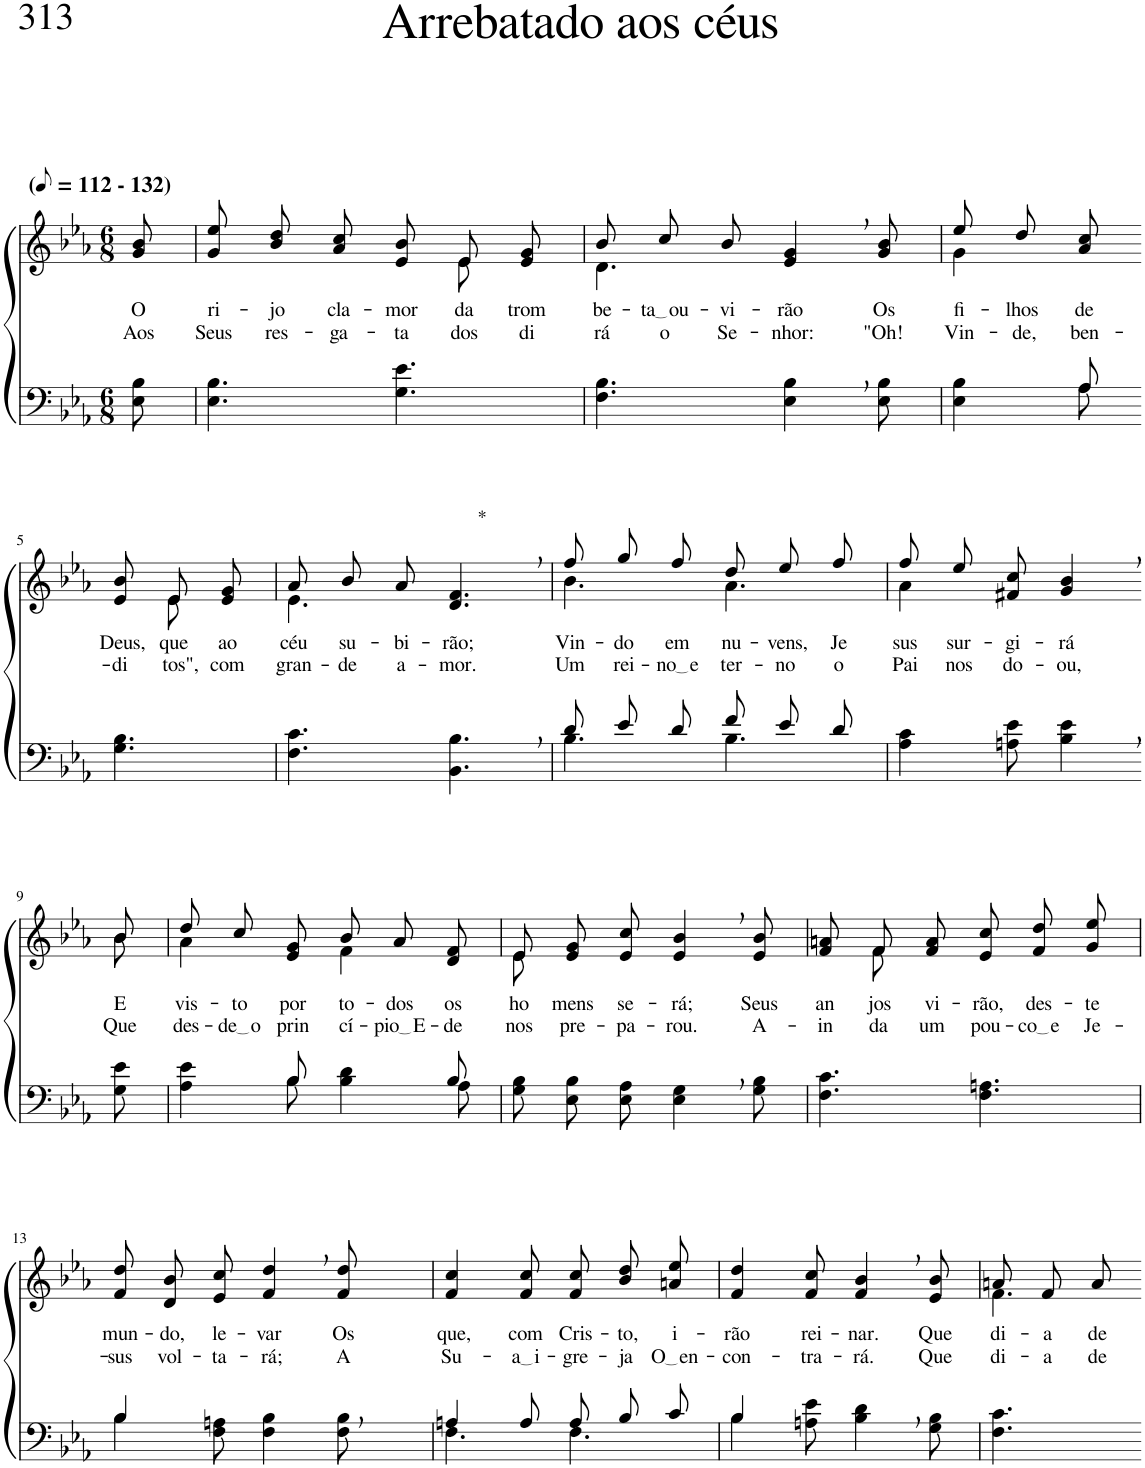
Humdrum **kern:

**kern	**kern	**text	**text
*part2	*part1	*part1	*part1
*staff2	*staff1	*staff1	*staff1
*I"Parte III e IV	*I"Parte I e II	*	*
*clefF4	*clefG2	*	*
*Trd2c3	*Trd2c3	*	*
*k[b-e-a-]	*k[b-e-a-]	*	*
*M6/8	*M6/8	*	*
*MM56	*MM56	*	*
=1	=1	=1	=1
!	!LO:TX:a:B:t=(	!	!
!	!LO:TX:a:B:t=- 132)	!	!
!	!	!LO:LY:b	!LO:LY:b
8E-\ 8B-\	8g/ 8b-/	O	Aos
=2	=2	=2	=2
!	!	!LO:LY:b	!LO:LY:b
*	*^	*	*
4.E-\ 4.B-\	8g/ 8ee-/L	2ryy	ri-	Seus
!	!	!	!LO:LY:b	!LO:LY:b
.	8b-/ 8dd/	.	-jo	res-
!	!	!	!LO:LY:b	!LO:LY:b
.	8a-/ 8cc/J	.	cla-	-ga-
!	!	!	!LO:LY:b	!LO:LY:b
4.G\ 4.e-\	8e-/ 8b-/L	.	-mor	-ta-
!	!	!	!LO:LY:b	!LO:LY:b
.	8e-/	8e-\	da	-dos
!	!	!	!LO:LY:b	!LO:LY:b
.	8e-/ 8g/J	8ryy	trom-	di-
=3	=3	=3	=3	=3
!	!	!	!LO:LY:b	!LO:LY:b
4.F\ 4.B-\	8b-/L	4.d\	-be-	-rá
!	!	!	!LO:LY:b	!LO:LY:b
.	8cc/	.	ta ou	o
!	!	!	!LO:LY:b	!LO:LY:b
.	8b-/J	.	-vi-	Se-
!	!	!	!LO:LY:b	!LO:LY:b
4E-\, 4B-\,	4e-/, 4g/,	4.ryy	-rão	-nhor:
!	!	!	!LO:LY:b	!LO:LY:b
8E-\ 8B-\	8g/ 8b-/	.	Os	"Oh!
=4	=4	=4	=4	=4
*^	*	*	*	*
!	!	!	!	!LO:LY:b	!LO:LY:b
4ryy	4E-\ 4B-\	8ee-\L	4g\	-fi-	Vin-
!	!	!	!	!LO:LY:b	!LO:LY:b
.	.	8dd\	.	-lhos	-de,
!	!	!	!	!LO:LY:b	!LO:LY:b
8A-/	8A-\	8a-\ 8cc\J	8ryy	de	ben-
!!LO:LB:g=z	!!
=5-	=5-	=5-	=5-	=5-	=5-
!	!	!	!	!LO:LY:b	!LO:LY:b
*v	*v	*	*	*	*
4.G\ 4.B-\	8e-/ 8b-/L	8ryy	Deus,	-di-
!	!	!	!LO:LY:b	!LO:LY:b
.	8e-/	8e-\	que	-tos",
!	!	!	!LO:LY:b	!LO:LY:b
.	8e-/ 8g/J	8ryy	ao	com
=6	=6	=6	=6	=6
!	!	!	!LO:LY:b	!LO:LY:b
4.F\ 4.c\	8a-/L	4.e-\	céu	gran-
!	!	!	!LO:LY:b	!LO:LY:b
.	8b-/	.	su-	-de
!	!	!	!LO:LY:b	!LO:LY:b
.	8a-/J	.	-bi-	a-
!	!LO:TX:a:t=*	!	!	!
!	!	!	!LO:LY:b	!LO:LY:b
4.BB-\, 4.B-\,	4.d/, 4.f/,	4.ryy	-rão;	-mor.
=7	=7	=7	=7	=7
*^	*	*	*	*
!	!	!	!	!LO:LY:b	!LO:LY:b
8d/L	4.B-\	8ff/L	4.b-\	Vin-	Um
!	!	!	!	!LO:LY:b	!LO:LY:b
8e-/	.	8gg/	.	-do	rei-
!	!	!	!	!LO:LY:b	!LO:LY:b
8d/J	.	8ff/J	.	em	no e
!	!	!	!	!LO:LY:b	!LO:LY:b
8f/L	4.B-\	8dd/L	4.a-\	nu-	-ter-
!	!	!	!	!LO:LY:b	!LO:LY:b
8e-/	.	8ee-/	.	-vens,	-no
!	!	!	!	!LO:LY:b	!LO:LY:b
8d/J	.	8ff/J	.	Je-	o
*v	*v	*	*	*	*
=8	=8	=8	=8	=8
!	!	!	!LO:LY:b	!LO:LY:b
4A-\ 4c\	8ff\L	4a-\	-sus	Pai
!	!	!	!LO:LY:b	!LO:LY:b
.	8ee-\	.	sur-	nos
!	!	!	!LO:LY:b	!LO:LY:b
8An\ 8e-\	8f#X\ 8cc\J	4.ryy	-gi-	do-
!	!	!	!LO:LY:b	!LO:LY:b
4B-\, 4e-\,	4g/, 4b-/,	.	-rá	-ou,
!!LO:LB:g=z	!!
=9-	=9-	=9-	=9-	=9-
!	!	!	!LO:LY:b	!LO:LY:b
8G\ 8e-\	8b-/	8b-\	E	Que
=10	=10	=10	=10	=10
*^	*	*	*	*
!	!	!	!	!LO:LY:b	!LO:LY:b
4A-\ 4e-\	4ryy	8dd\L	4a-\	vis-	des-
!	!	!	!	!LO:LY:b	!LO:LY:b
.	.	8cc\	.	-to	de o
!	!	!	!	!LO:LY:b	!LO:LY:b
8B-\	8B-/	8e-\ 8g\J	8ryy	por	prin-
!	!	!	!	!LO:LY:b	!LO:LY:b
4B-\ 4d\	4ryy	8b-/L	4f\	to-	-cí-
!	!	!	!	!LO:LY:b	!LO:LY:b
.	.	8a-/	.	-dos	pio E
!	!	!	!	!LO:LY:b	!LO:LY:b
8A-\	8B-/	8d/ 8f/J	8ryy	os	-de
=11	=11	=11	=11	=11	=11
!	!	!	!	!LO:LY:b	!LO:LY:b
*v	*v	*	*	*	*
8G\ 8B-\L	8e-/L	8e-\	ho-	nos
!	!	!	!LO:LY:b	!LO:LY:b
8E-\ 8B-\	8e-/ 8g/	2ryy	-mens	pre-
!	!	!	!LO:LY:b	!LO:LY:b
8E-\ 8A-\J	8e-/ 8cc/J	.	se-	-pa-
!	!	!	!LO:LY:b	!LO:LY:b
4E-\, 4G\,	4e-/, 4b-/,	.	-rá;	-rou.
!	!	!	!LO:LY:b	!LO:LY:b
8G\ 8B-\	8e-/ 8b-/	8ryy	Seus	A-
=12	=12	=12	=12	=12
!	!	!	!LO:LY:b	!LO:LY:b
4.F\ 4.c\	8f/ 8an/L	8ryy	an-	-in-
!	!	!	!LO:LY:b	!LO:LY:b
.	8f/	8f\	-jos	-da
!	!	!	!LO:LY:b	!LO:LY:b
.	8f/ 8a/J	2ryy	vi-	um
!	!	!	!LO:LY:b	!LO:LY:b
4.F\ 4.An\	8e-/ 8cc/L	.	-rão,	pou-
!	!	!	!LO:LY:b	!LO:LY:b
.	8f/ 8dd/	.	des-	co e
!	!	!	!LO:LY:b	!LO:LY:b
.	8g/ 8ee-/J	.	-te	Je-
*	*v	*v	*	*
!!LO:LB:g=z
=13	=13	=13	=13
*^	*	*	*
!	!	!	!LO:LY:b	!LO:LY:b
4B-/	4B-\	8f/ 8dd/L	mun-	-sus
!	!	!	!LO:LY:b	!LO:LY:b
.	.	8d/ 8b-/	-do,	vol-
!	!	!	!LO:LY:b	!LO:LY:b
2ryy	8F\ 8An\	8e-/ 8cc/J	le-	-ta-
!	!	!	!LO:LY:b	!LO:LY:b
.	4F\ 4B-\	4f/, 4dd/,	-var	-rá;
!	!	!	!LO:LY:b	!LO:LY:b
.	8F\ 8B-\	8f/ 8dd/	Os	A
=14	=14	=14	=14	=14
!	!	!	!LO:LY:b	!LO:LY:b
4An/	4.F\	4f/ 4cc/	que,	Su-
!	!	!	!LO:LY:b	!LO:LY:b
8A/	.	8f/ 8cc/	com	a i
!	!	!	!LO:LY:b	!LO:LY:b
8A/L	4.F\	8f\ 8cc\L	Cris-	-gre-
!	!	!	!LO:LY:b	!LO:LY:b
8B-/	.	8b-\ 8dd\	-to,	-ja
!	!	!	!LO:LY:b	!LO:LY:b
8c/J	.	8an\ 8ee-\J	i-	O en
=15	=15	=15	=15	=15
!	!	!	!LO:LY:b	!LO:LY:b
4B-\	4B-/	4f/ 4dd/	-rão	-con-
!	!	!	!LO:LY:b	!LO:LY:b
8An\ 8e-\	2ryy	8f/ 8cc/	rei-	-tra-
!	!	!	!LO:LY:b	!LO:LY:b
4B-\, 4d\,	.	4f/, 4b-/,	-nar.	-rá.
!	!	!	!LO:LY:b	!LO:LY:b
8G\ 8B-\	.	8e-/ 8b-/	Que	Que
*v	*v	*	*	*
=16	=16	=16	=16
*	*^	*	*
!	!	!	!LO:LY:b	!LO:LY:b
4.F\ 4.c\	8an/L	4.f\	di-	di-
!	!	!	!LO:LY:b	!LO:LY:b
.	8f/	.	-a	-a
!	!	!	!LO:LY:b	!LO:LY:b
.	8a/J	.	de	de
*	*v	*v	*	*
=-	=-	=-	=-
*-	*-	*-	*-
